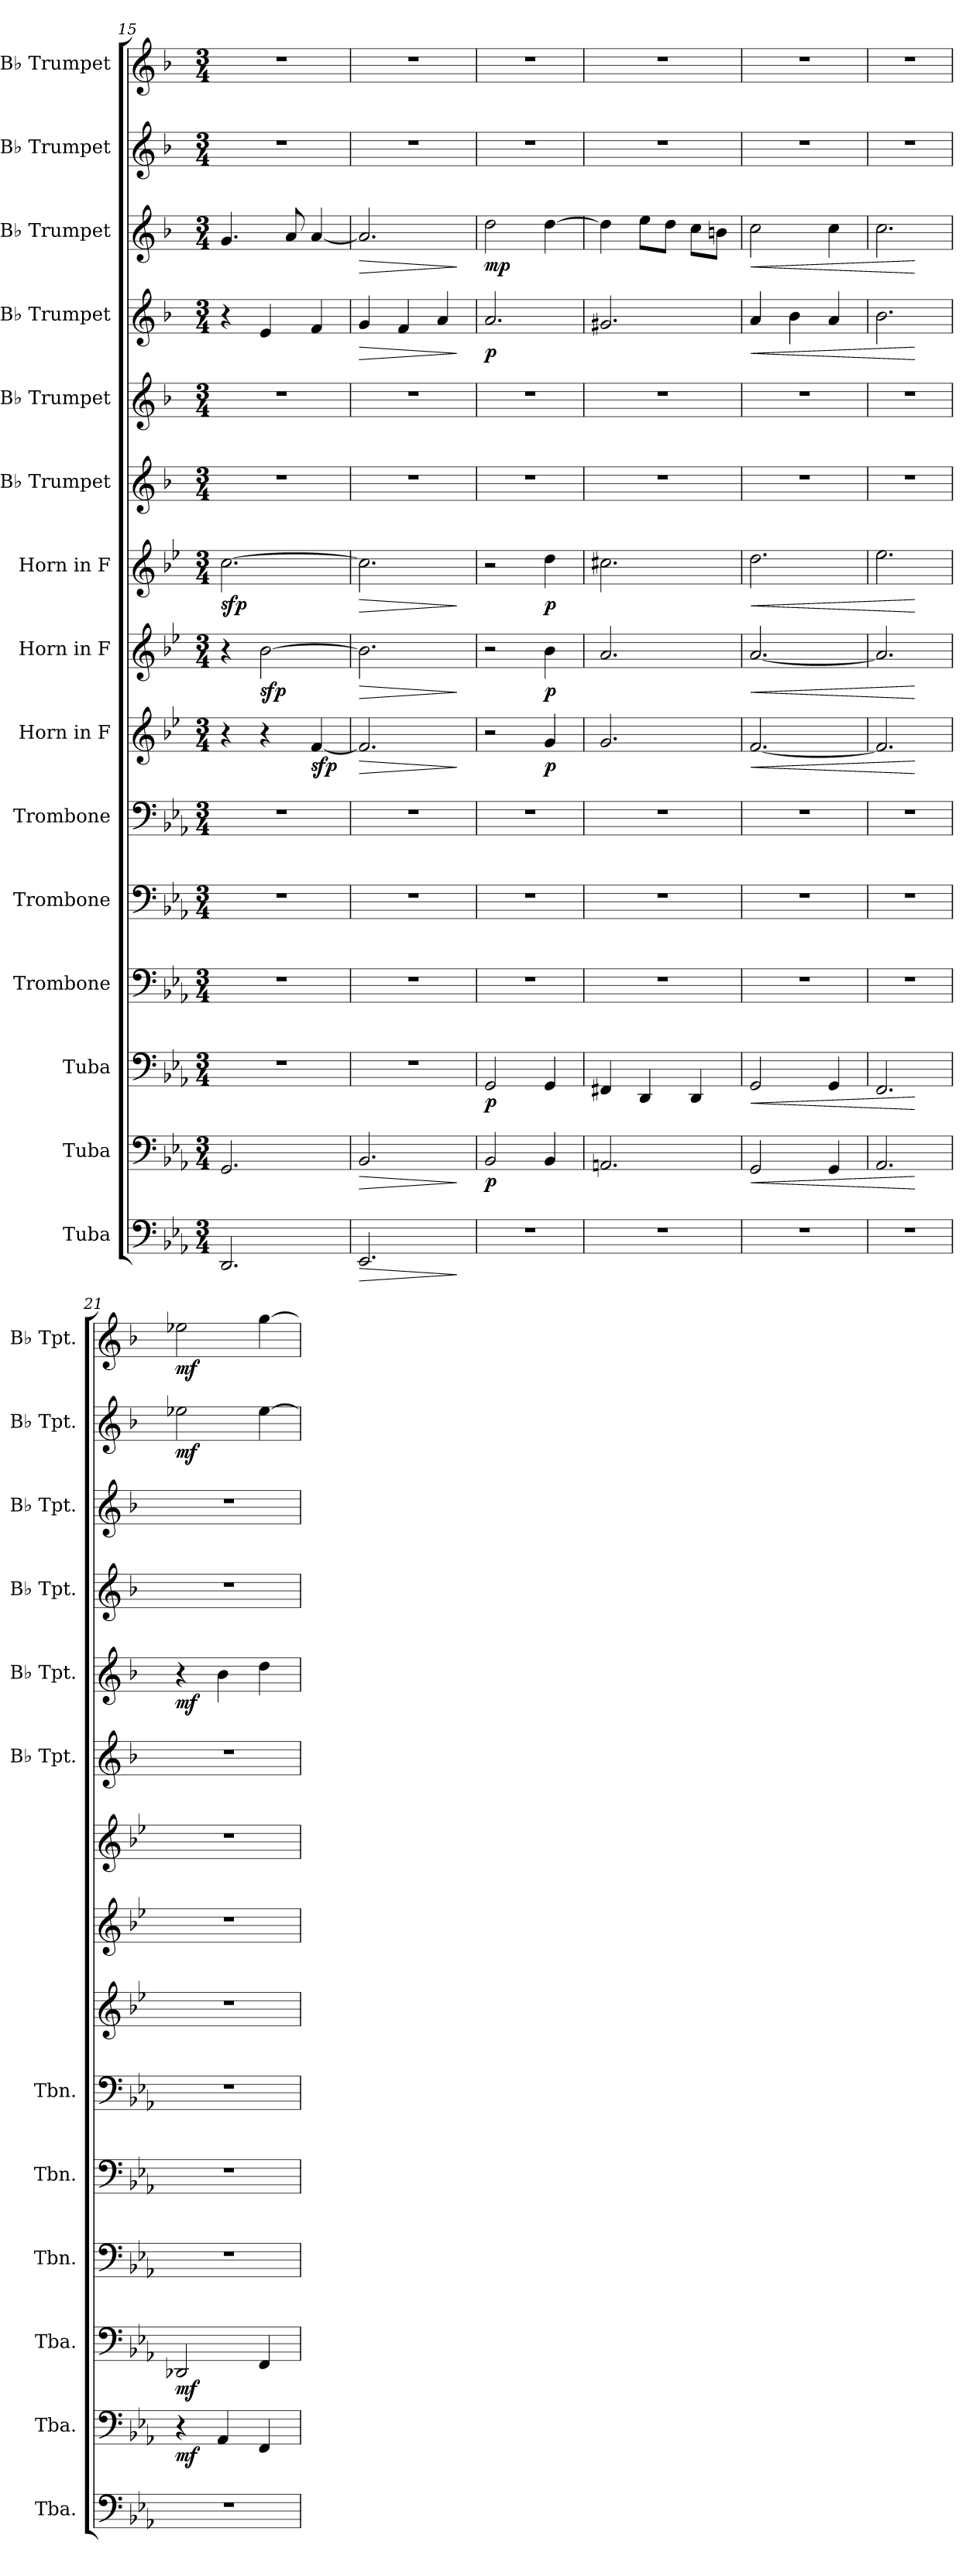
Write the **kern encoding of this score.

**kern	**dynam	**kern	**dynam	**kern	**dynam	**kern	**kern	**kern	**kern	**dynam	**kern	**dynam	**kern	**dynam	**kern	**kern	**dynam	**kern	**dynam	**kern	**dynam	**kern	**dynam	**kern	**dynam
*part15	*part15	*part14	*part14	*part13	*part13	*part12	*part11	*part10	*part9	*part9	*part8	*part8	*part7	*part7	*part6	*part5	*part5	*part4	*part4	*part3	*part3	*part2	*part2	*part1	*part1
*staff15	*staff15	*staff14	*staff14	*staff13	*staff13	*staff12	*staff11	*staff10	*staff9	*staff9	*staff8	*staff8	*staff7	*staff7	*staff6	*staff5	*staff5	*staff4	*staff4	*staff3	*staff3	*staff2	*staff2	*staff1	*staff1
*I"Tuba	*	*I"Tuba	*	*I"Tuba	*	*I"Trombone	*I"Trombone	*I"Trombone	*I"Horn in F	*	*I"Horn in F	*	*I"Horn in F	*	*I"B♭ Trumpet	*I"B♭ Trumpet	*	*I"B♭ Trumpet	*	*I"B♭ Trumpet	*	*I"B♭ Trumpet	*	*I"B♭ Trumpet	*
*I'Tba.	*	*I'Tba.	*	*I'Tba.	*	*I'Tbn.	*I'Tbn.	*I'Tbn.	*	*	*	*	*	*	*I'B♭ Tpt.	*I'B♭ Tpt.	*	*I'B♭ Tpt.	*	*I'B♭ Tpt.	*	*I'B♭ Tpt.	*	*I'B♭ Tpt.	*
*clefF4	*	*clefF4	*	*clefF4	*	*clefF4	*clefF4	*clefF4	*clefG2	*	*clefG2	*	*clefG2	*	*clefG2	*clefG2	*	*clefG2	*	*clefG2	*	*clefG2	*	*clefG2	*
*	*	*	*	*	*	*	*	*	*ITrd4c7	*	*ITrd4c7	*	*ITrd4c7	*	*ITrd1c2	*ITrd1c2	*	*ITrd1c2	*	*ITrd1c2	*	*ITrd1c2	*	*ITrd1c2	*
*k[b-e-a-]	*	*k[b-e-a-]	*	*k[b-e-a-]	*	*k[b-e-a-]	*k[b-e-a-]	*k[b-e-a-]	*k[b-e-a-]	*	*k[b-e-a-]	*	*k[b-e-a-]	*	*k[b-e-a-]	*k[b-e-a-]	*	*k[b-e-a-]	*	*k[b-e-a-]	*	*k[b-e-a-]	*	*k[b-e-a-]	*
*M3/4	*	*M3/4	*	*M3/4	*	*M3/4	*M3/4	*M3/4	*M3/4	*	*M3/4	*	*M3/4	*	*M3/4	*M3/4	*	*M3/4	*	*M3/4	*	*M3/4	*	*M3/4	*
=15	=15	=15	=15	=15	=15	=15	=15	=15	=15	=15	=15	=15	=15	=15	=15	=15	=15	=15	=15	=15	=15	=15	=15	=15	=15
!	!	!	!	!	!	!	!	!	!	!	!	!	!	!LO:DY:b	!	!	!	!	!	!	!	!	!	!	!
2.DD/	.	2.GG/	.	2.r	.	2.r	2.r	2.r	4r	.	4r	.	[2.f\	sfp	2.r	2.r	.	4r	.	4.f/	.	2.r	.	2.r	.
!	!	!	!	!	!	!	!	!	!	!	!	!LO:DY:b	!	!	!	!	!	!	!	!	!	!	!	!	!
.	.	.	.	.	.	.	.	.	4r	.	[2e-\	sfp	.	.	.	.	.	4d/	.	.	.	.	.	.	.
.	.	.	.	.	.	.	.	.	.	.	.	.	.	.	.	.	.	.	.	8g/	.	.	.	.	.
!	!	!	!	!	!	!	!	!	!	!LO:DY:b	!	!	!	!	!	!	!	!	!	!	!	!	!	!	!
.	.	.	.	.	.	.	.	.	[4B-/	sfp	.	.	.	.	.	.	.	4e-/	.	[4g/	.	.	.	.	.
=16	=16	=16	=16	=16	=16	=16	=16	=16	=16	=16	=16	=16	=16	=16	=16	=16	=16	=16	=16	=16	=16	=16	=16	=16	=16
!	!LO:HP:b	!	!LO:HP:b	!	!	!	!	!	!	!LO:HP:b	!	!LO:HP:b	!	!LO:HP:b	!	!	!	!	!LO:HP:b	!	!LO:HP:b	!	!	!	!
2.EE-/	>	2.BB-/	>	2.r	.	2.r	2.r	2.r	2.B-/]	>	2.e-\]	>	2.f\]	>	2.r	2.r	.	4f/	>	2.g/]	>	2.r	.	2.r	.
.	.	.	.	.	.	.	.	.	.	.	.	.	.	.	.	.	.	4e-/	.	.	.	.	.	.	.
.	.	.	.	.	.	.	.	.	.	.	.	.	.	.	.	.	.	4g/	.	.	.	.	.	.	.
.	]	.	]	.	.	.	.	.	.	]	.	]	.	]	.	.	.	.	]	.	]	.	.	.	.
=17	=17	=17	=17	=17	=17	=17	=17	=17	=17	=17	=17	=17	=17	=17	=17	=17	=17	=17	=17	=17	=17	=17	=17	=17	=17
!	!	!	!LO:DY:b	!	!LO:DY:b	!	!	!	!	!	!	!	!	!	!	!	!	!	!LO:DY:b	!	!LO:DY:b	!	!	!	!
2.r	.	2BB-/	p	2GG/	p	2.r	2.r	2.r	2r	.	2r	.	2r	.	2.r	2.r	.	2.g/	p	2cc\	mp	2.r	.	2.r	.
!	!	!	!	!	!	!	!	!	!	!LO:DY:b	!	!LO:DY:b	!	!LO:DY:b	!	!	!	!	!	!	!	!	!	!	!
.	.	4BB-/	.	4GG/	.	.	.	.	4c/	p	4e-\	p	4g\	p	.	.	.	.	.	[4cc\	.	.	.	.	.
=18	=18	=18	=18	=18	=18	=18	=18	=18	=18	=18	=18	=18	=18	=18	=18	=18	=18	=18	=18	=18	=18	=18	=18	=18	=18
2.r	.	2.AAn/	.	4FF#X/	.	2.r	2.r	2.r	2.c/	.	2.d/	.	2.f#X\	.	2.r	2.r	.	2.f#X/	.	4cc\]	.	2.r	.	2.r	.
.	.	.	.	4DD/	.	.	.	.	.	.	.	.	.	.	.	.	.	.	.	8dd\L	.	.	.	.	.
.	.	.	.	.	.	.	.	.	.	.	.	.	.	.	.	.	.	.	.	8cc\J	.	.	.	.	.
.	.	.	.	4DD/	.	.	.	.	.	.	.	.	.	.	.	.	.	.	.	8b-\L	.	.	.	.	.
.	.	.	.	.	.	.	.	.	.	.	.	.	.	.	.	.	.	.	.	8an\J	.	.	.	.	.
=19	=19	=19	=19	=19	=19	=19	=19	=19	=19	=19	=19	=19	=19	=19	=19	=19	=19	=19	=19	=19	=19	=19	=19	=19	=19
!	!	!	!LO:HP:b	!	!LO:HP:b	!	!	!	!	!LO:HP:b	!	!LO:HP:b	!	!LO:HP:b	!	!	!	!	!LO:HP:b	!	!LO:HP:b	!	!	!	!
2.r	.	2GG/	<	2GG/	<	2.r	2.r	2.r	[2.B-/	<	[2.d/	<	2.g\	<	2.r	2.r	.	4g/	<	2b-\	<	2.r	.	2.r	.
.	.	.	.	.	.	.	.	.	.	.	.	.	.	.	.	.	.	4a-\	.	.	.	.	.	.	.
.	.	4GG/	.	4GG/	.	.	.	.	.	.	.	.	.	.	.	.	.	4g/	.	4b-\	.	.	.	.	.
=20	=20	=20	=20	=20	=20	=20	=20	=20	=20	=20	=20	=20	=20	=20	=20	=20	=20	=20	=20	=20	=20	=20	=20	=20	=20
2.r	.	2.AA-/	.	2.FF/	.	2.r	2.r	2.r	2.B-/]	.	2.d/]	.	2.a-\	.	2.r	2.r	.	2.a-\	.	2.b-\	.	2.r	.	2.r	.
.	.	.	[	.	[	.	.	.	.	[	.	[	.	[	.	.	.	.	[	.	[	.	.	.	.
=21	=21	=21	=21	=21	=21	=21	=21	=21	=21	=21	=21	=21	=21	=21	=21	=21	=21	=21	=21	=21	=21	=21	=21	=21	=21
!	!	!	!LO:DY:b	!	!LO:DY:b	!	!	!	!	!	!	!	!	!	!	!	!LO:DY:b	!	!	!	!	!	!LO:DY:b	!	!LO:DY:b
2.r	.	4r	mf	2DD-X/	mf	2.r	2.r	2.r	2.r	.	2.r	.	2.r	.	2.r	4r	mf	2.r	.	2.r	.	2dd-X\	mf	2dd-X\	mf
.	.	4AA-/	.	.	.	.	.	.	.	.	.	.	.	.	.	4a-\	.	.	.	.	.	.	.	.	.
.	.	4FF/	.	4FF/	.	.	.	.	.	.	.	.	.	.	.	4cc\	.	.	.	.	.	[4dd-\	.	[4ff\	.
=	=	=	=	=	=	=	=	=	=	=	=	=	=	=	=	=	=	=	=	=	=	=	=	=	=
*-	*-	*-	*-	*-	*-	*-	*-	*-	*-	*-	*-	*-	*-	*-	*-	*-	*-	*-	*-	*-	*-	*-	*-	*-	*-
